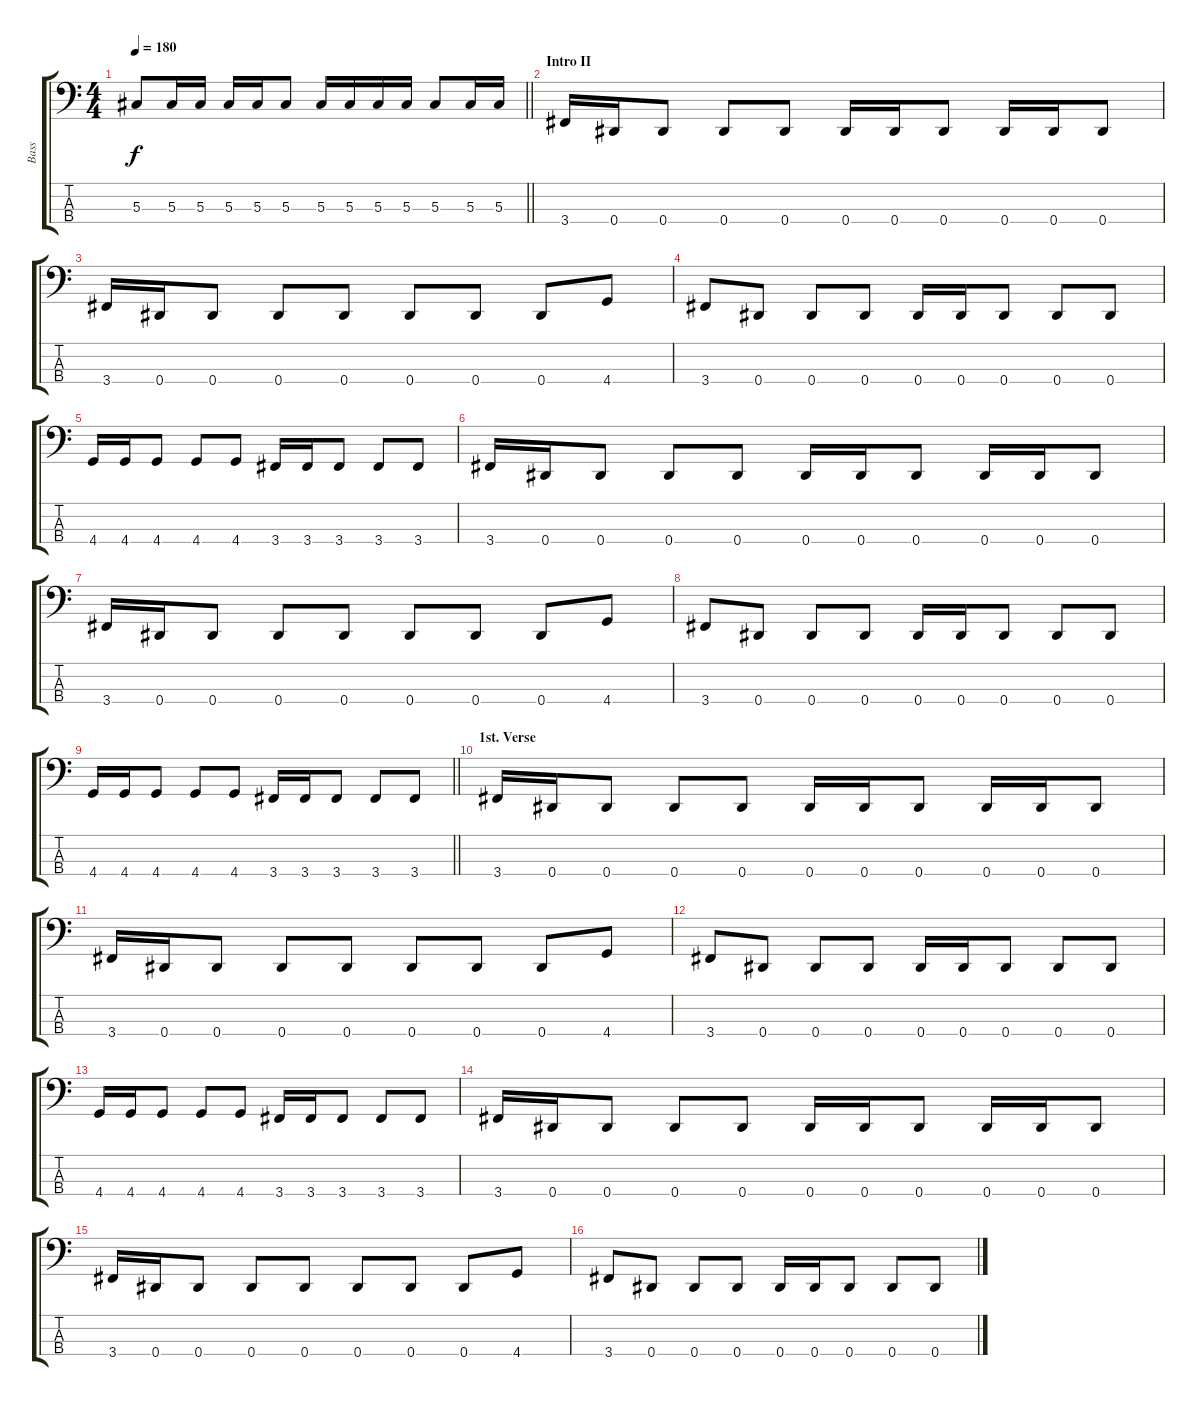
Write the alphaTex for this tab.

\track ("Bass" "Bass") {instrument electricbasspick}
\staff {score tabs}
\tuning (Gb2 Db2 Ab1 Eb1) {hide}
\ts (4 4)
\tempo 180
\clef f4
\barLineRight lightlight
\ks c
5.3.8{dy f} 5.3.16 5.3.16 5.3.16 5.3.16 5.3.8 5.3.16 5.3.16 5.3.16 5.3.16 5.3.8 5.3.16 5.3.16 |
\section ("" "Intro II")
3.4.16 0.4.16 0.4.8 0.4.8 0.4.8 0.4.16 0.4.16 0.4.8 0.4.16 0.4.16 0.4.8 |
3.4.16 0.4.16 0.4.8 0.4.8 0.4.8 0.4.8 0.4.8 0.4.8 4.4.8 |
3.4.8 0.4.8 0.4.8 0.4.8 0.4.16 0.4.16 0.4.8 0.4.8 0.4.8 |
4.4.16 4.4.16 4.4.8 4.4.8 4.4.8 3.4.16 3.4.16 3.4.8 3.4.8 3.4.8 |
3.4.16 0.4.16 0.4.8 0.4.8 0.4.8 0.4.16 0.4.16 0.4.8 0.4.16 0.4.16 0.4.8 |
3.4.16 0.4.16 0.4.8 0.4.8 0.4.8 0.4.8 0.4.8 0.4.8 4.4.8 |
3.4.8 0.4.8 0.4.8 0.4.8 0.4.16 0.4.16 0.4.8 0.4.8 0.4.8 |
\barLineRight lightlight
4.4.16 4.4.16 4.4.8 4.4.8 4.4.8 3.4.16 3.4.16 3.4.8 3.4.8 3.4.8 |
\section ("" "1st. Verse")
3.4.16 0.4.16 0.4.8 0.4.8 0.4.8 0.4.16 0.4.16 0.4.8 0.4.16 0.4.16 0.4.8 |
3.4.16 0.4.16 0.4.8 0.4.8 0.4.8 0.4.8 0.4.8 0.4.8 4.4.8 |
3.4.8 0.4.8 0.4.8 0.4.8 0.4.16 0.4.16 0.4.8 0.4.8 0.4.8 |
4.4.16 4.4.16 4.4.8 4.4.8 4.4.8 3.4.16 3.4.16 3.4.8 3.4.8 3.4.8 |
3.4.16 0.4.16 0.4.8 0.4.8 0.4.8 0.4.16 0.4.16 0.4.8 0.4.16 0.4.16 0.4.8 |
3.4.16 0.4.16 0.4.8 0.4.8 0.4.8 0.4.8 0.4.8 0.4.8 4.4.8 |
3.4.8 0.4.8 0.4.8 0.4.8 0.4.16 0.4.16 0.4.8 0.4.8 0.4.8
